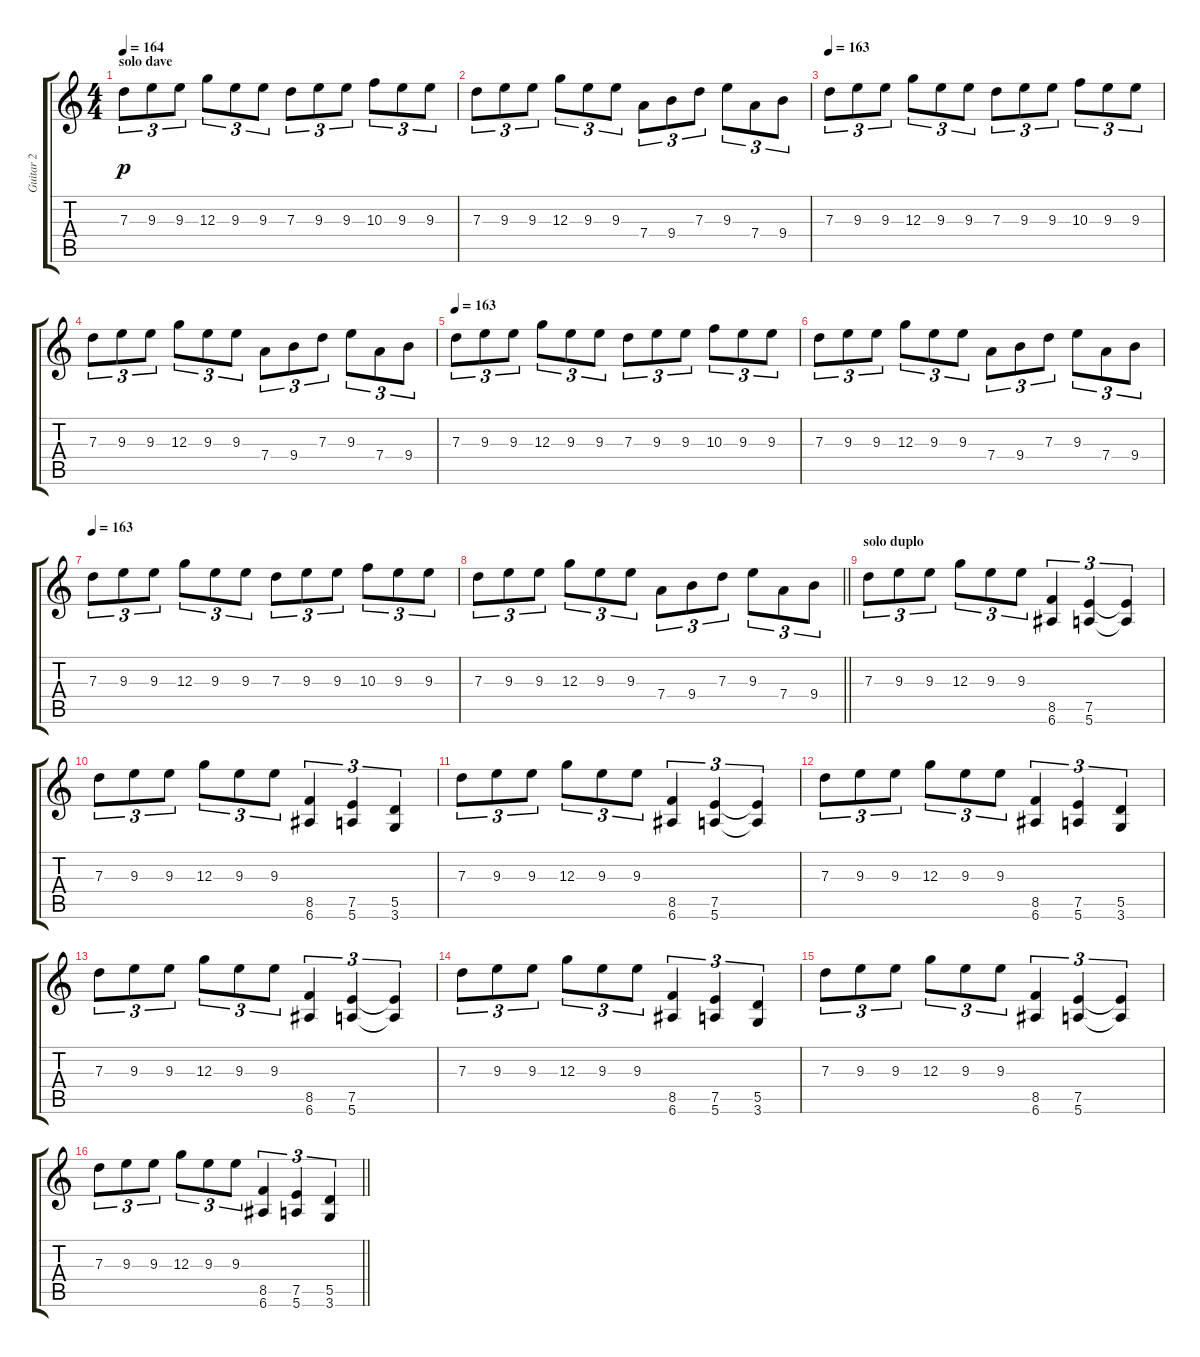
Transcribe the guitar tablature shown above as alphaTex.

\track ("Guitar 2" "Guitar 2") {instrument distortionguitar}
\staff {score tabs}
\tuning (E4 B3 G3 D3 A2 E2) {hide}
\ts (4 4)
\section ("" "solo dave")
\tempo 163
\tempo 164
\clef g2
\ks c
7.3.8{tu (3 2) dy p} 9.3.8{tu (3 2)} 9.3.8{tu (3 2)} 12.3.8{tu (3 2)} 9.3.8{tu (3 2)} 9.3.8{tu (3 2)} 7.3.8{tu (3 2)} 9.3.8{tu (3 2)} 9.3.8{tu (3 2)} 10.3.8{tu (3 2)} 9.3.8{tu (3 2)} 9.3.8{tu (3 2)} |
7.3.8{tu (3 2)} 9.3.8{tu (3 2)} 9.3.8{tu (3 2)} 12.3.8{tu (3 2)} 9.3.8{tu (3 2)} 9.3.8{tu (3 2)} 7.4.8{tu (3 2)} 9.4.8{tu (3 2)} 7.3.8{tu (3 2)} 9.3.8{tu (3 2)} 7.4.8{tu (3 2)} 9.4.8{tu (3 2)} |
\tempo 163
7.3.8{tu (3 2)} 9.3.8{tu (3 2)} 9.3.8{tu (3 2)} 12.3.8{tu (3 2)} 9.3.8{tu (3 2)} 9.3.8{tu (3 2)} 7.3.8{tu (3 2)} 9.3.8{tu (3 2)} 9.3.8{tu (3 2)} 10.3.8{tu (3 2)} 9.3.8{tu (3 2)} 9.3.8{tu (3 2)} |
7.3.8{tu (3 2)} 9.3.8{tu (3 2)} 9.3.8{tu (3 2)} 12.3.8{tu (3 2)} 9.3.8{tu (3 2)} 9.3.8{tu (3 2)} 7.4.8{tu (3 2)} 9.4.8{tu (3 2)} 7.3.8{tu (3 2)} 9.3.8{tu (3 2)} 7.4.8{tu (3 2)} 9.4.8{tu (3 2)} |
\tempo 163
7.3.8{tu (3 2)} 9.3.8{tu (3 2)} 9.3.8{tu (3 2)} 12.3.8{tu (3 2)} 9.3.8{tu (3 2)} 9.3.8{tu (3 2)} 7.3.8{tu (3 2)} 9.3.8{tu (3 2)} 9.3.8{tu (3 2)} 10.3.8{tu (3 2)} 9.3.8{tu (3 2)} 9.3.8{tu (3 2)} |
7.3.8{tu (3 2)} 9.3.8{tu (3 2)} 9.3.8{tu (3 2)} 12.3.8{tu (3 2)} 9.3.8{tu (3 2)} 9.3.8{tu (3 2)} 7.4.8{tu (3 2)} 9.4.8{tu (3 2)} 7.3.8{tu (3 2)} 9.3.8{tu (3 2)} 7.4.8{tu (3 2)} 9.4.8{tu (3 2)} |
\tempo 163
7.3.8{tu (3 2)} 9.3.8{tu (3 2)} 9.3.8{tu (3 2)} 12.3.8{tu (3 2)} 9.3.8{tu (3 2)} 9.3.8{tu (3 2)} 7.3.8{tu (3 2)} 9.3.8{tu (3 2)} 9.3.8{tu (3 2)} 10.3.8{tu (3 2)} 9.3.8{tu (3 2)} 9.3.8{tu (3 2)} |
\barLineRight lightlight
7.3.8{tu (3 2)} 9.3.8{tu (3 2)} 9.3.8{tu (3 2)} 12.3.8{tu (3 2)} 9.3.8{tu (3 2)} 9.3.8{tu (3 2)} 7.4.8{tu (3 2)} 9.4.8{tu (3 2)} 7.3.8{tu (3 2)} 9.3.8{tu (3 2)} 7.4.8{tu (3 2)} 9.4.8{tu (3 2)} |
\section ("" "solo duplo")
7.3.8{tu (3 2)} 9.3.8{tu (3 2)} 9.3.8{tu (3 2)} 12.3.8{tu (3 2)} 9.3.8{tu (3 2)} 9.3.8{tu (3 2)} (8.5 6.6).4{tu (3 2)} (7.5 5.6).4{tu (3 2)} (7.5{t} 5.6{t}).4{tu (3 2)} |
7.3.8{tu (3 2)} 9.3.8{tu (3 2)} 9.3.8{tu (3 2)} 12.3.8{tu (3 2)} 9.3.8{tu (3 2)} 9.3.8{tu (3 2)} (8.5 6.6).4{tu (3 2)} (7.5 5.6).4{tu (3 2)} (5.5 3.6).4{tu (3 2)} |
7.3.8{tu (3 2)} 9.3.8{tu (3 2)} 9.3.8{tu (3 2)} 12.3.8{tu (3 2)} 9.3.8{tu (3 2)} 9.3.8{tu (3 2)} (8.5 6.6).4{tu (3 2)} (7.5 5.6).4{tu (3 2)} (7.5{t} 5.6{t}).4{tu (3 2)} |
7.3.8{tu (3 2)} 9.3.8{tu (3 2)} 9.3.8{tu (3 2)} 12.3.8{tu (3 2)} 9.3.8{tu (3 2)} 9.3.8{tu (3 2)} (8.5 6.6).4{tu (3 2)} (7.5 5.6).4{tu (3 2)} (5.5 3.6).4{tu (3 2)} |
7.3.8{tu (3 2)} 9.3.8{tu (3 2)} 9.3.8{tu (3 2)} 12.3.8{tu (3 2)} 9.3.8{tu (3 2)} 9.3.8{tu (3 2)} (8.5 6.6).4{tu (3 2)} (7.5 5.6).4{tu (3 2)} (7.5{t} 5.6{t}).4{tu (3 2)} |
7.3.8{tu (3 2)} 9.3.8{tu (3 2)} 9.3.8{tu (3 2)} 12.3.8{tu (3 2)} 9.3.8{tu (3 2)} 9.3.8{tu (3 2)} (8.5 6.6).4{tu (3 2)} (7.5 5.6).4{tu (3 2)} (5.5 3.6).4{tu (3 2)} |
7.3.8{tu (3 2)} 9.3.8{tu (3 2)} 9.3.8{tu (3 2)} 12.3.8{tu (3 2)} 9.3.8{tu (3 2)} 9.3.8{tu (3 2)} (8.5 6.6).4{tu (3 2)} (7.5 5.6).4{tu (3 2)} (7.5{t} 5.6{t}).4{tu (3 2)} |
\barLineRight lightlight
7.3.8{tu (3 2)} 9.3.8{tu (3 2)} 9.3.8{tu (3 2)} 12.3.8{tu (3 2)} 9.3.8{tu (3 2)} 9.3.8{tu (3 2)} (8.5 6.6).4{tu (3 2)} (7.5 5.6).4{tu (3 2)} (5.5 3.6).4{tu (3 2)}
